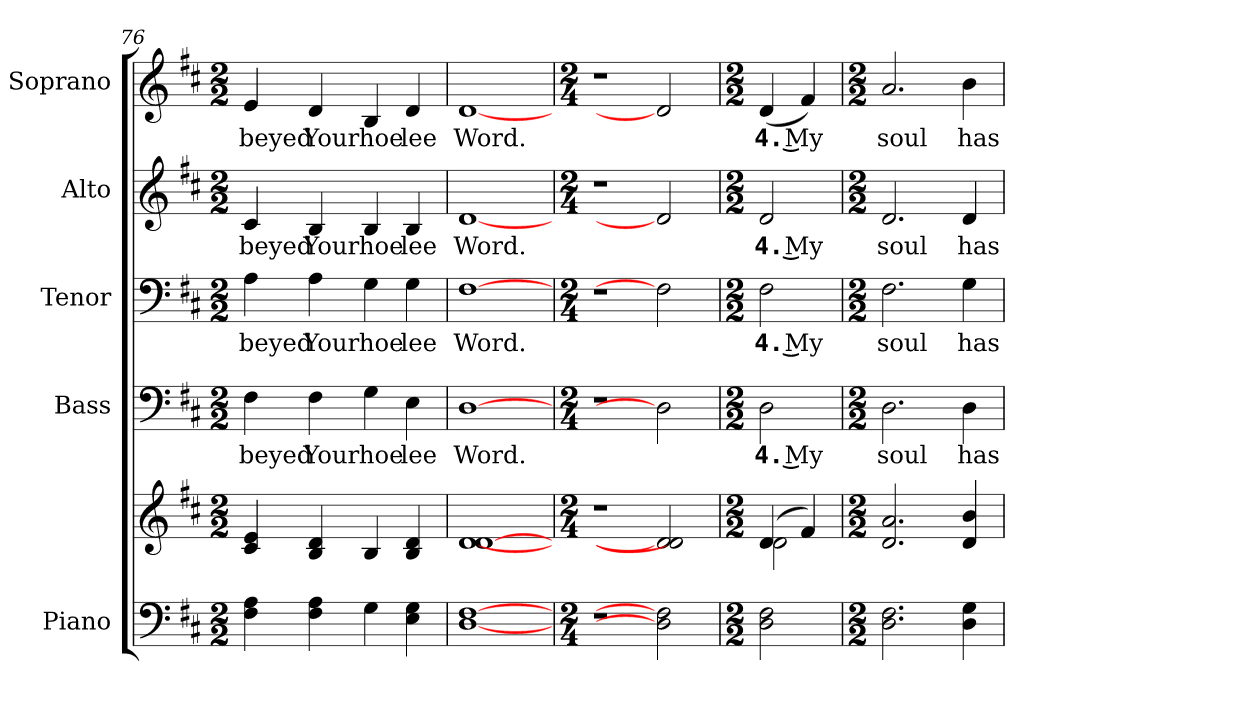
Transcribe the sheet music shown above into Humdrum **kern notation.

**kern	**kern	**kern	**text	**kern	**text	**kern	**text	**kern	**text
*part5	*part5	*part4	*part4	*part3	*part3	*part2	*part2	*part1	*part1
*staff6	*staff5	*staff4	*staff4	*staff3	*staff3	*staff2	*staff2	*staff1	*staff1
*I"Piano	*	*I"Bass	*	*I"Tenor	*	*I"Alto	*	*I"Soprano	*
*I'Pno.	*	*I'B.	*	*I'T.	*	*I'A.	*	*I'S.	*
*clefF4	*clefG2	*clefF4	*	*clefF4	*	*clefG2	*	*clefG2	*
*k[f#c#]	*k[f#c#]	*k[f#c#]	*	*k[f#c#]	*	*k[f#c#]	*	*k[f#c#]	*
*D:	*D:	*D:	*	*D:	*	*D:	*	*D:	*
*M2/2	*M2/2	*M2/2	*	*M2/2	*	*M2/2	*	*M2/2	*
=76	=76	=76	=76	=76	=76	=76	=76	=76	=76
!	!	!	!LO:LY:b:color=#000000	!	!	!	!	!	!
!	!	!	!	!	!LO:LY:b:color=#000000	!	!	!	!
!	!	!	!	!	!	!	!LO:LY:b:color=#000000	!	!
!	!	!	!	!	!	!	!	!	!LO:LY:b:color=#000000
4F#i\ 4Ai	4c#i/ 4ei	4F#i\	-beyed	4Ai\	-beyed	4c#i/	-beyed	4ei/	-beyed
!	!	!	!LO:LY:b:color=#000000	!	!	!	!	!	!
!	!	!	!	!	!LO:LY:b:color=#000000	!	!	!	!
!	!	!	!	!	!	!	!LO:LY:b:color=#000000	!	!
!	!	!	!	!	!	!	!	!	!LO:LY:b:color=#000000
4F#i\ 4Ai	4Bi/ 4di	4F#i\	Your	4Ai\	Your	4Bi/	Your	4di/	Your
!	!	!	!LO:LY:b:color=#000000	!	!	!	!	!	!
!	!	!	!	!	!LO:LY:b:color=#000000	!	!	!	!
!	!	!	!	!	!	!	!LO:LY:b:color=#000000	!	!
!	!	!	!	!	!	!	!	!	!LO:LY:b:color=#000000
4Gi\	4Bi/	4Gi\	hoe	4Gi\	hoe	4Bi/	hoe	4Bi/	hoe
!	!	!	!LO:LY:b:color=#000000	!	!	!	!	!	!
!	!	!	!	!	!LO:LY:b:color=#000000	!	!	!	!
!	!	!	!	!	!	!	!LO:LY:b:color=#000000	!	!
!	!	!	!	!	!	!	!	!	!LO:LY:b:color=#000000
4Ei\ 4Gi	4Bi/ 4di	4Ei\	lee	4Gi\	lee	4Bi/	lee	4di/	lee
!!LO:PB:g=z
=77	=77	=77	=77	=77	=77	=77	=77	=77	=77
!	!	!	!LO:LY:b:color=#000000	!	!	!	!	!	!
!	!	!	!	!	!LO:LY:b:color=#000000	!	!	!	!
!	!	!	!	!	!	!	!LO:LY:b:color=#000000	!	!
!	!	!	!	!	!	!	!	!	!LO:LY:b:color=#000000
[1Di [1F#i	[1di [1di	[1Di	Word.	[1F#i	Word.	[1di	Word.	[1di	Word.
=78	=78	=78	=78	=78	=78	=78	=78	=78	=78
*M2/4	*M2/4	*M2/4	*	*M2/4	*	*M2/4	*	*M2/4	*
!LO:N:vis=1	!LO:N:vis=1	!LO:N:vis=1	!	!LO:N:vis=1	!	!LO:N:vis=1	!	!LO:N:vis=1	!
2r	2r	2r	.	2r	.	2r	.	2r	.
2Di] 2F#i]	2di] 2di]	2Di]	.	2F#i]	.	2di]	.	2di]	.
=79	=79	=79	=79	=79	=79	=79	=79	=79	=79
*M2/2	*M2/2	*M2/2	*	*M2/2	*	*M2/2	*	*M2/2	*
*	*^	*	*	*	*	*	*	*	*
!	!	!	!	!LO:LY:b:color=#000000	!	!	!	!	!	!
!	!	!	!	!	!	!LO:LY:b:color=#000000	!	!	!	!
!	!	!	!	!	!	!	!	!LO:LY:b:color=#000000	!	!
!	!	!	!	!	!	!	!	!	!	!LO:LY:b:color=#000000
2Di\ 2F#i	(4di/	2di\	2Di\	4. My	2F#i\	4. My	2di/	4. My	(4di/	4. My
.	4f#i/)	.	.	.	.	.	.	.	4f#i/)	.
*	*v	*v	*	*	*	*	*	*	*	*
=80	=80	=80	=80	=80	=80	=80	=80	=80	=80
*M2/2	*M2/2	*M2/2	*	*M2/2	*	*M2/2	*	*M2/2	*
!	!	!	!LO:LY:b:color=#000000	!	!	!	!	!	!
!	!	!	!	!	!LO:LY:b:color=#000000	!	!	!	!
!	!	!	!	!	!	!	!LO:LY:b:color=#000000	!	!
!	!	!	!	!	!	!	!	!	!LO:LY:b:color=#000000
2.Di\ 2.F#i	2.di/ 2.ai	2.Di\	soul	2.F#i\	soul	2.di/	soul	2.ai/	soul
!	!	!	!LO:LY:b:color=#000000	!	!	!	!	!	!
!	!	!	!	!	!LO:LY:b:color=#000000	!	!	!	!
!	!	!	!	!	!	!	!LO:LY:b:color=#000000	!	!
!	!	!	!	!	!	!	!	!	!LO:LY:b:color=#000000
4Di\ 4Gi	4di/ 4bi	4Di\	has	4Gi\	has	4di/	has	4bi\	has
=	=	=	=	=	=	=	=	=	=
*-	*-	*-	*-	*-	*-	*-	*-	*-	*-
